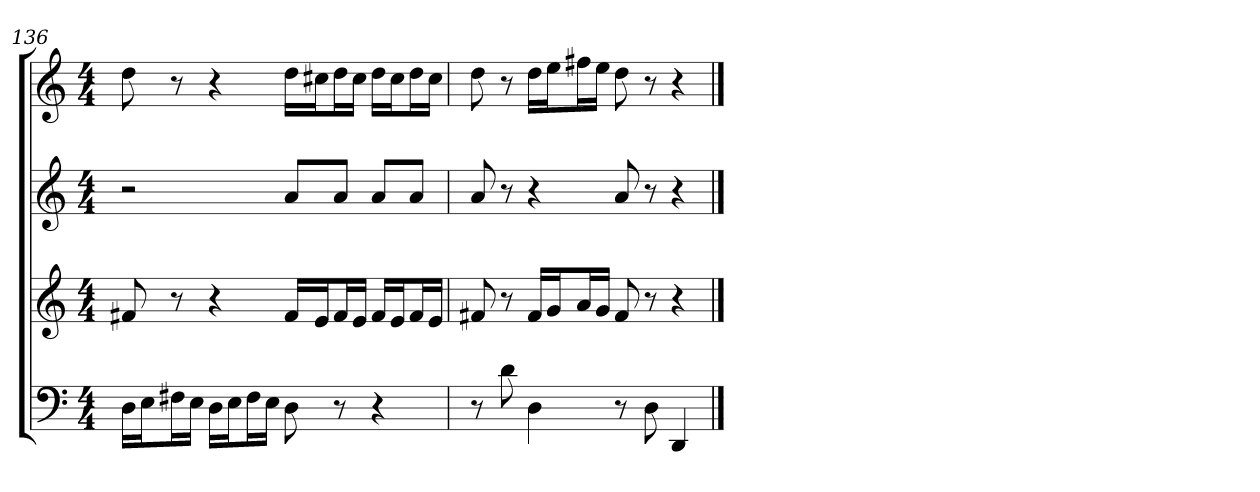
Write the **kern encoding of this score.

**kern	**kern	**kern	**kern
*part4	*part3	*part2	*part1
*staff4	*staff3	*staff2	*staff1
*M4/4	*M4/4	*M4/4	*M4/4
=136	=136	=136	=136
16DLL	8f#X	2r	8dd
16EJ	.	.	.
16F#XL	8r	.	8r
16EJJ	.	.	.
16DLL	4r	.	4r
16EJ	.	.	.
16F#L	.	.	.
16EJJ	.	.	.
8D	16f#LL	8aL	16ddLL
.	16eJ	.	16cc#XJ
8r	16f#L	8aJ	16ddL
.	16eJJ	.	16cc#JJ
4r	16f#LL	8aL	16ddLL
.	16eJ	.	16cc#J
.	16f#L	8aJ	16ddL
.	16eJJ	.	16cc#JJ
=137	=137	=137	=137
8r	8f#X	8a	8dd
8d	8r	8r	8r
4D	16f#LL	4r	16ddLL
.	16gJ	.	16eeJ
.	16aL	.	16ff#XL
.	16gJJ	.	16eeJJ
8r	8f#	8a	8dd
8D	8r	8r	8r
4DD	4r	4r	4r
==	==	==	==
*-	*-	*-	*-
